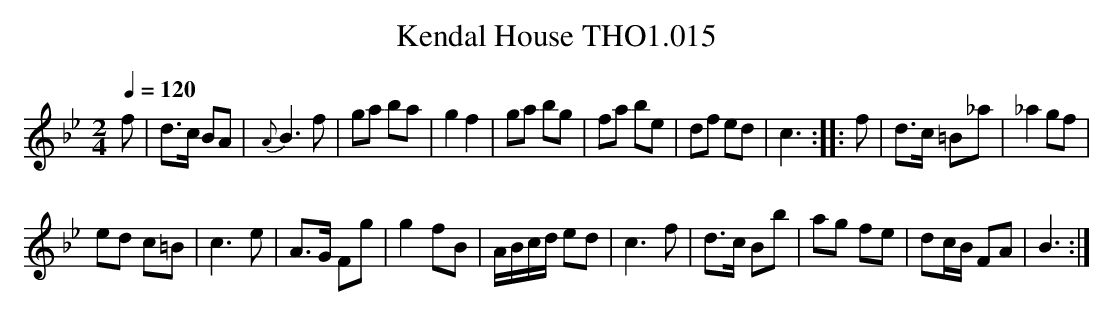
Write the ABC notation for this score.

X:1
T:Kendal House THO1.015
M:2/4
L:1/8
Q:1/4=120
K:Bb
f|d>c BA| {A}B3 f|ga ba|g2f2|\
ga bg|fa be|df ed|c3::f|d>c =B_a|_a2 gf|
ed c=B|c3 e|A>G Fg|g2 fB|A/B/c/d/ ed|\
c3 f|d>c Bb|ag fe|dc/B/ FA|B3:|
